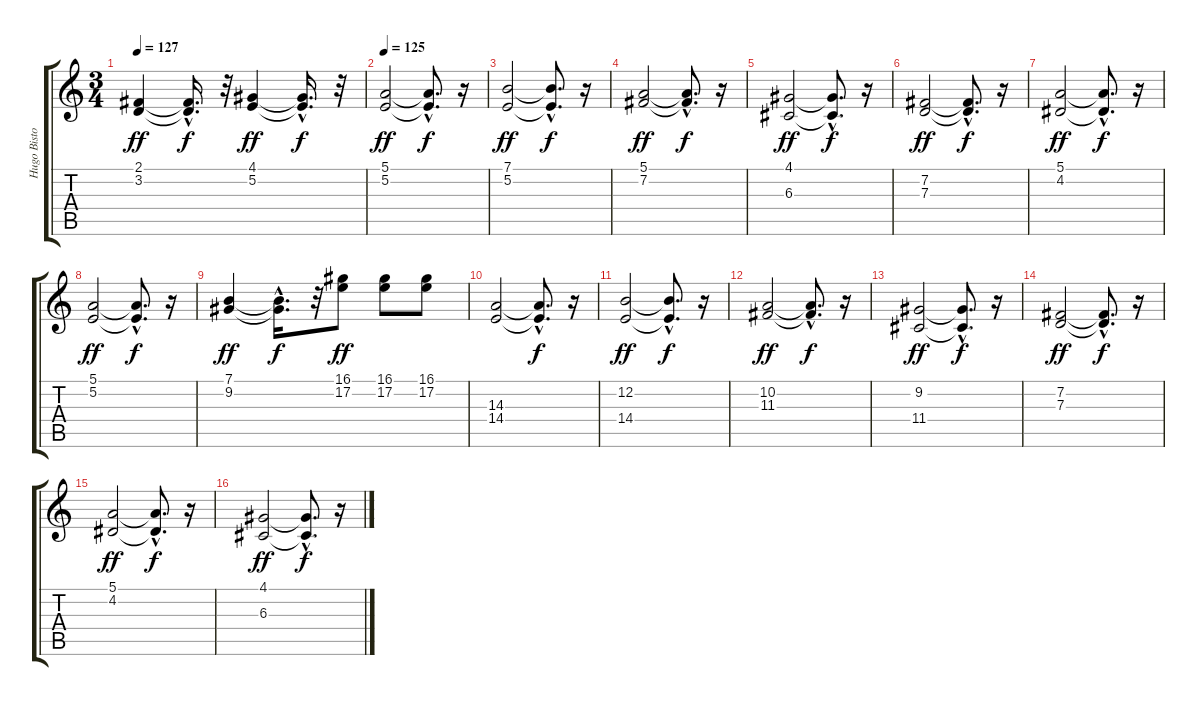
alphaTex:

\track ("Hugo Bistolfi" "Hugo Bisto") {instrument stringensemble1}
\staff {score tabs}
\tuning (E4 B3 G3 D3 A2 E2) {hide}
\ts (3 4)
\tempo 127
\clef g2
\ks c
(2.1 3.2).4{dy ff} (2.1{hac t} 3.2{hac t}).16{d dy f} r.32 (4.1 5.2).4{dy ff} (4.1{hac t} 5.2{hac t}).16{d dy f} r.32 |
\tempo 125
(5.1 5.2).2{dy ff} (5.1{hac t} 5.2{hac t}).8{d dy f} r.16 |
(7.1 5.2).2{dy ff} (7.1{hac t} 5.2{hac t}).8{d dy f} r.16 |
(5.1 7.2).2{dy ff} (5.1{hac t} 7.2{hac t}).8{d dy f} r.16 |
(4.1 6.3).2{dy ff} (4.1{hac t} 6.3{hac t}).8{d dy f} r.16 |
(7.2 7.3).2{dy ff} (7.2{hac t} 7.3{hac t}).8{d dy f} r.16 |
(5.1 4.2).2{dy ff} (5.1{hac t} 4.2{hac t}).8{d dy f} r.16 |
(5.1 5.2).2{dy ff} (5.1{hac t} 5.2{hac t}).8{d dy f} r.16 |
(7.1 9.2).4{dy ff} (7.1{hac t} 9.2{hac t}).16{d dy f} r.32 (16.1 17.2).8{dy ff} (16.1 17.2).8 (16.1 17.2).8 |
(14.3 14.4).2 (14.3{hac t} 14.4{hac t}).8{d dy f} r.16 |
(12.2 14.4).2{dy ff} (12.2{hac t} 14.4{hac t}).8{d dy f} r.16 |
(10.2 11.3).2{dy ff} (10.2{hac t} 11.3{hac t}).8{d dy f} r.16 |
(9.2 11.4).2{dy ff} (9.2{hac t} 11.4{hac t}).8{d dy f} r.16 |
(7.2 7.3).2{dy ff} (7.2{hac t} 7.3{hac t}).8{d dy f} r.16 |
(5.1 4.2).2{dy ff} (5.1{hac t} 4.2{hac t}).8{d dy f} r.16 |
(4.1 6.3).2{dy ff} (4.1{hac t} 6.3{hac t}).8{d dy f} r.16
